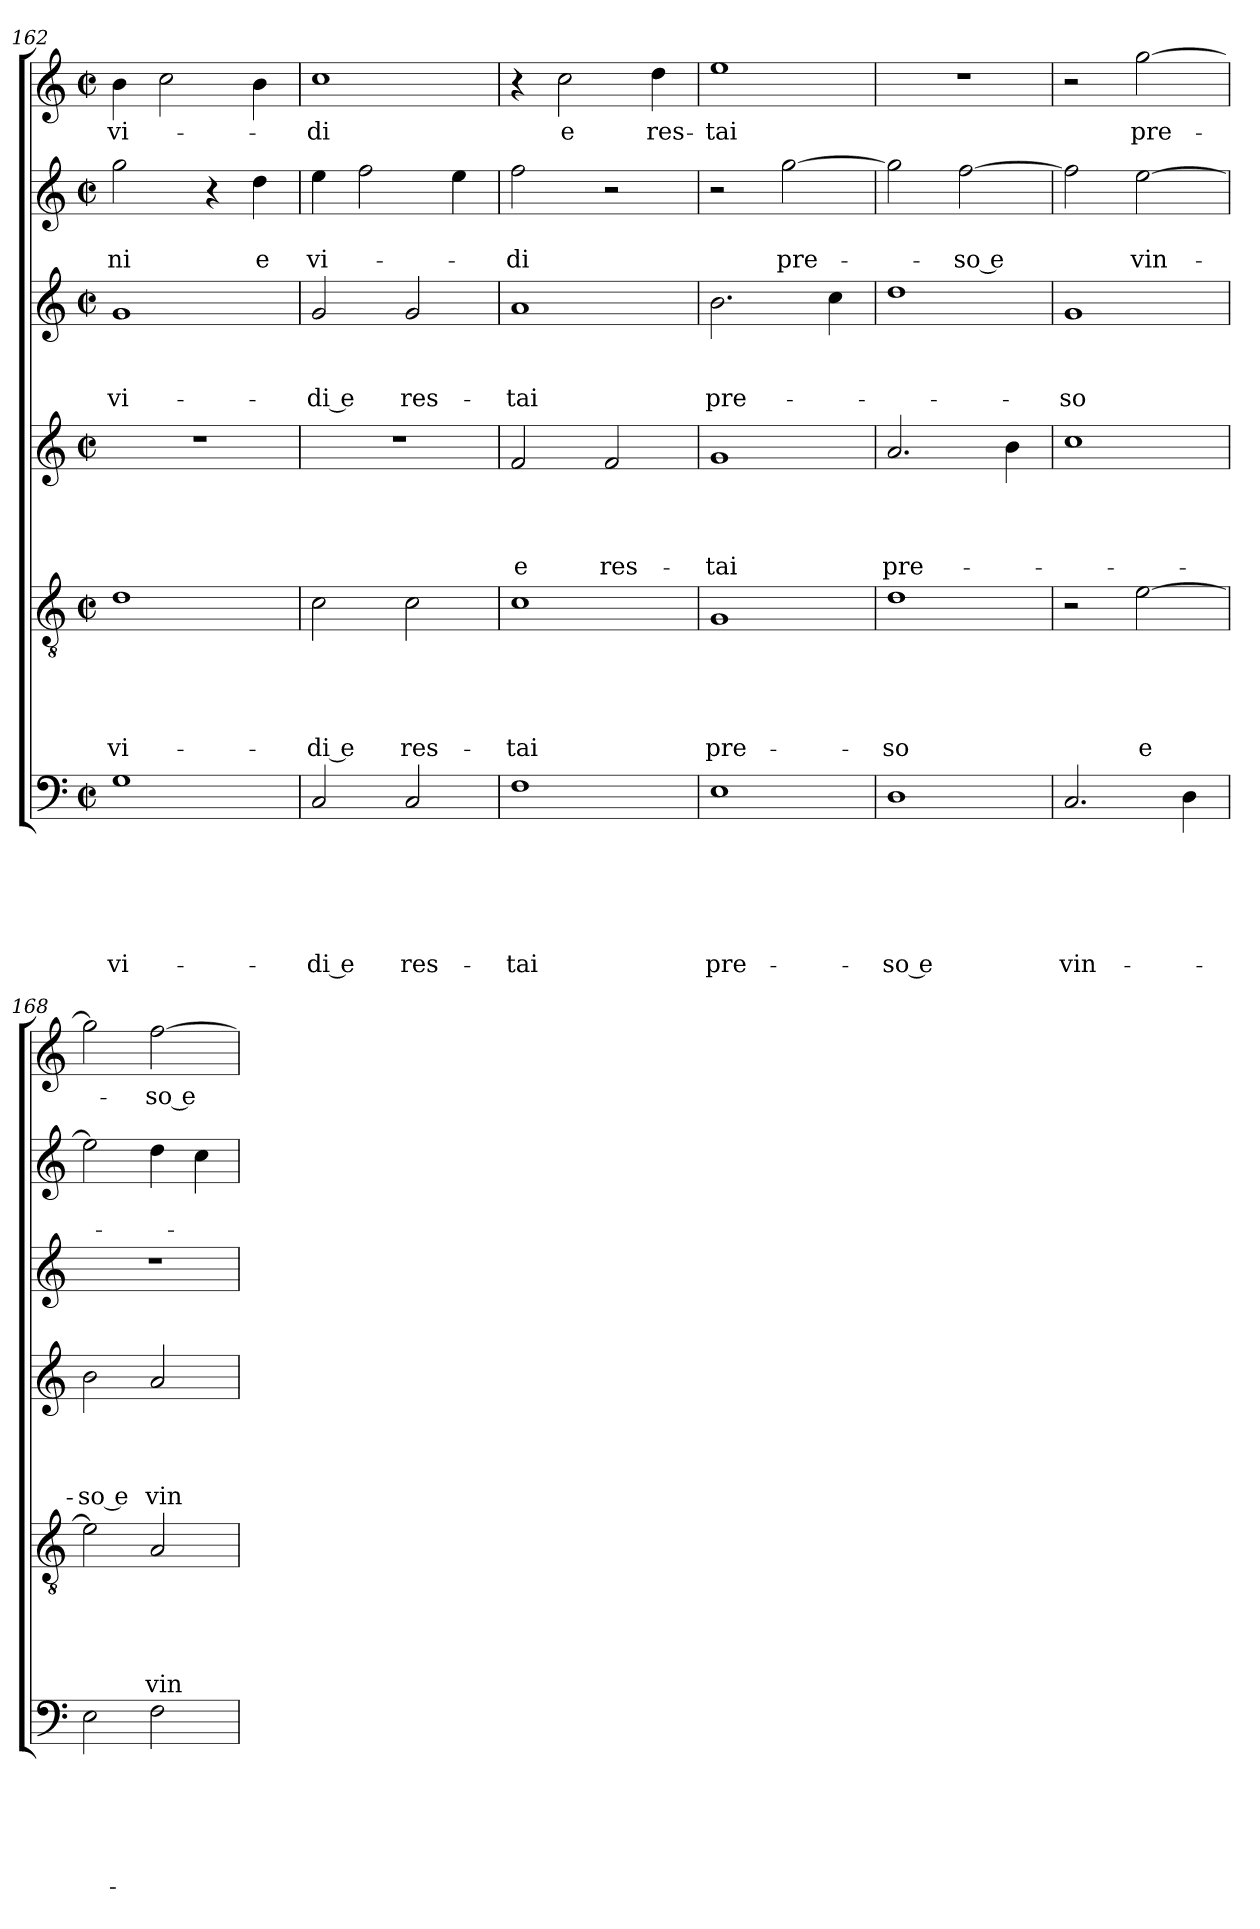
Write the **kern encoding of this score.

**kern	**text	**text	**text	**text	**text	**text	**kern	**text	**text	**text	**text	**text	**kern	**text	**text	**text	**text	**kern	**text	**text	**text	**kern	**text	**text	**kern	**text
*part6	*part6	*part6	*part6	*part6	*part6	*part6	*part5	*part5	*part5	*part5	*part5	*part5	*part4	*part4	*part4	*part4	*part4	*part3	*part3	*part3	*part3	*part2	*part2	*part2	*part1	*part1
*staff6	*staff6	*staff6	*staff6	*staff6	*staff6	*staff6	*staff5	*staff5	*staff5	*staff5	*staff5	*staff5	*staff4	*staff4	*staff4	*staff4	*staff4	*staff3	*staff3	*staff3	*staff3	*staff2	*staff2	*staff2	*staff1	*staff1
*clefF4	*	*	*	*	*	*	*clefGv2	*	*	*	*	*	*clefG2	*	*	*	*	*clefG2	*	*	*	*clefG2	*	*	*clefG2	*
*k[]	*	*	*	*	*	*	*k[]	*	*	*	*	*	*k[]	*	*	*	*	*k[]	*	*	*	*k[]	*	*	*k[]	*
*C:	*	*	*	*	*	*	*C:	*	*	*	*	*	*C:	*	*	*	*	*C:	*	*	*	*C:	*	*	*C:	*
*M2/2	*	*	*	*	*	*	*M2/2	*	*	*	*	*	*M2/2	*	*	*	*	*M2/2	*	*	*	*M2/2	*	*	*M2/2	*
*met(c|)	*	*	*	*	*	*	*met(c|)	*	*	*	*	*	*met(c|)	*	*	*	*	*met(c|)	*	*	*	*met(c|)	*	*	*met(c|)	*
=162	=162	=162	=162	=162	=162	=162	=162	=162	=162	=162	=162	=162	=162	=162	=162	=162	=162	=162	=162	=162	=162	=162	=162	=162	=162	=162
!	!	!	!	!	!	!LO:LY:b	!	!	!	!	!	!LO:LY:b	!	!	!	!	!	!	!	!	!LO:LY:b	!	!	!LO:LY:b	!	!LO:LY:b
1G	.	.	.	.	.	vi-	1d	.	.	.	.	vi-	1r	.	.	.	.	1g	.	.	vi-	2gg\	.	-ni	4b\	vi-
.	.	.	.	.	.	.	.	.	.	.	.	.	.	.	.	.	.	.	.	.	.	.	.	.	2cc\	.
.	.	.	.	.	.	.	.	.	.	.	.	.	.	.	.	.	.	.	.	.	.	4r	.	.	.	.
!	!	!	!	!	!	!	!	!	!	!	!	!	!	!	!	!	!	!	!	!	!	!	!	!LO:LY:b	!	!
.	.	.	.	.	.	.	.	.	.	.	.	.	.	.	.	.	.	.	.	.	.	4dd\	.	e	4b\	.
=163	=163	=163	=163	=163	=163	=163	=163	=163	=163	=163	=163	=163	=163	=163	=163	=163	=163	=163	=163	=163	=163	=163	=163	=163	=163	=163
!	!	!	!	!	!	!LO:LY:b	!	!	!	!	!	!LO:LY:b	!	!	!	!	!	!	!	!	!LO:LY:b	!	!	!LO:LY:b	!	!LO:LY:b
2C/	.	.	.	.	.	-di e	2c\	.	.	.	.	-di e	1r	.	.	.	.	2g/	.	.	-di e	4ee\	.	vi-	1cc	-di
.	.	.	.	.	.	.	.	.	.	.	.	.	.	.	.	.	.	.	.	.	.	2ff\	.	.	.	.
!	!	!	!	!	!	!LO:LY:b	!	!	!	!	!	!LO:LY:b	!	!	!	!	!	!	!	!	!LO:LY:b	!	!	!	!	!
2C/	.	.	.	.	.	res-	2c\	.	.	.	.	res-	.	.	.	.	.	2g/	.	.	res-	.	.	.	.	.
.	.	.	.	.	.	.	.	.	.	.	.	.	.	.	.	.	.	.	.	.	.	4ee\	.	.	.	.
=164	=164	=164	=164	=164	=164	=164	=164	=164	=164	=164	=164	=164	=164	=164	=164	=164	=164	=164	=164	=164	=164	=164	=164	=164	=164	=164
!	!	!	!	!	!	!LO:LY:b	!	!	!	!	!	!LO:LY:b	!	!	!	!	!LO:LY:b	!	!	!	!LO:LY:b	!	!	!LO:LY:b	!	!
1F	.	.	.	.	.	-tai	1c	.	.	.	.	-tai	2f/	.	.	.	e	1a	.	.	-tai	2ff\	.	-di	4r	.
!	!	!	!	!	!	!	!	!	!	!	!	!	!	!	!	!	!	!	!	!	!	!	!	!	!	!LO:LY:b
.	.	.	.	.	.	.	.	.	.	.	.	.	.	.	.	.	.	.	.	.	.	.	.	.	2cc\	e
!	!	!	!	!	!	!	!	!	!	!	!	!	!	!	!	!	!LO:LY:b	!	!	!	!	!	!	!	!	!
.	.	.	.	.	.	.	.	.	.	.	.	.	2f/	.	.	.	res-	.	.	.	.	2r	.	.	.	.
!	!	!	!	!	!	!	!	!	!	!	!	!	!	!	!	!	!	!	!	!	!	!	!	!	!	!LO:LY:b
.	.	.	.	.	.	.	.	.	.	.	.	.	.	.	.	.	.	.	.	.	.	.	.	.	4dd\	res-
=165	=165	=165	=165	=165	=165	=165	=165	=165	=165	=165	=165	=165	=165	=165	=165	=165	=165	=165	=165	=165	=165	=165	=165	=165	=165	=165
!	!	!	!	!	!	!LO:LY:b	!	!	!	!	!	!LO:LY:b	!	!	!	!	!LO:LY:b	!	!	!	!LO:LY:b	!	!	!	!	!LO:LY:b
1E	.	.	.	.	.	pre-	1G	.	.	.	.	pre-	1g	.	.	.	-tai	2.b\	.	.	pre-	2r	.	.	1ee	-tai
!	!	!	!	!	!	!	!	!	!	!	!	!	!	!	!	!	!	!	!	!	!	!	!	!LO:LY:b	!	!
.	.	.	.	.	.	.	.	.	.	.	.	.	.	.	.	.	.	.	.	.	.	[2gg\	.	pre-	.	.
.	.	.	.	.	.	.	.	.	.	.	.	.	.	.	.	.	.	4cc\	.	.	.	.	.	.	.	.
!!LO:LB:g=z
=166	=166	=166	=166	=166	=166	=166	=166	=166	=166	=166	=166	=166	=166	=166	=166	=166	=166	=166	=166	=166	=166	=166	=166	=166	=166	=166
!	!	!	!	!	!	!LO:LY:b	!	!	!	!	!	!LO:LY:b	!	!	!	!	!LO:LY:b	!	!	!	!	!	!	!	!	!
1D	.	.	.	.	.	-so e	1d	.	.	.	.	-so	2.a/	.	.	.	pre-	1dd	.	.	.	2gg\]	.	.	1r	.
!	!	!	!	!	!	!	!	!	!	!	!	!	!	!	!	!	!	!	!	!	!	!	!	!LO:LY:b	!	!
.	.	.	.	.	.	.	.	.	.	.	.	.	.	.	.	.	.	.	.	.	.	[2ff\	.	-so e	.	.
.	.	.	.	.	.	.	.	.	.	.	.	.	4b\	.	.	.	.	.	.	.	.	.	.	.	.	.
=167	=167	=167	=167	=167	=167	=167	=167	=167	=167	=167	=167	=167	=167	=167	=167	=167	=167	=167	=167	=167	=167	=167	=167	=167	=167	=167
!	!	!	!	!	!	!LO:LY:b	!	!	!	!	!	!	!	!	!	!	!	!	!	!	!LO:LY:b	!	!	!	!	!
2.C/	.	.	.	.	.	vin-	2r	.	.	.	.	.	1cc	.	.	.	.	1g	.	.	-so	2ff\]	.	.	2r	.
!	!	!	!	!	!	!	!	!	!	!	!	!LO:LY:b	!	!	!	!	!	!	!	!	!	!	!	!LO:LY:b	!	!LO:LY:b
.	.	.	.	.	.	.	[2e\	.	.	.	.	e	.	.	.	.	.	.	.	.	.	[2ee\	.	vin-	[2gg\	pre-
4D\	.	.	.	.	.	.	.	.	.	.	.	.	.	.	.	.	.	.	.	.	.	.	.	.	.	.
=168	=168	=168	=168	=168	=168	=168	=168	=168	=168	=168	=168	=168	=168	=168	=168	=168	=168	=168	=168	=168	=168	=168	=168	=168	=168	=168
!	!	!	!	!	!	!	!	!	!	!	!	!	!	!	!	!	!LO:LY:b	!	!	!	!	!	!	!	!	!
2E\	.	.	.	.	.	.	2e\]	.	.	.	.	.	2b\	.	.	.	-so e	1r	.	.	.	2ee\]	.	.	2gg\]	.
!	!	!	!	!	!	!	!	!	!	!	!	!LO:LY:b	!	!	!	!	!LO:LY:b	!	!	!	!	!	!	!	!	!LO:LY:b
2F\	.	.	.	.	.	.	2A/	.	.	.	.	vin-	2a/	.	.	.	vin-	.	.	.	.	4dd\	.	.	[2ff\	-so e
.	.	.	.	.	.	.	.	.	.	.	.	.	.	.	.	.	.	.	.	.	.	4cc\	.	.	.	.
=	=	=	=	=	=	=	=	=	=	=	=	=	=	=	=	=	=	=	=	=	=	=	=	=	=	=
*-	*-	*-	*-	*-	*-	*-	*-	*-	*-	*-	*-	*-	*-	*-	*-	*-	*-	*-	*-	*-	*-	*-	*-	*-	*-	*-
